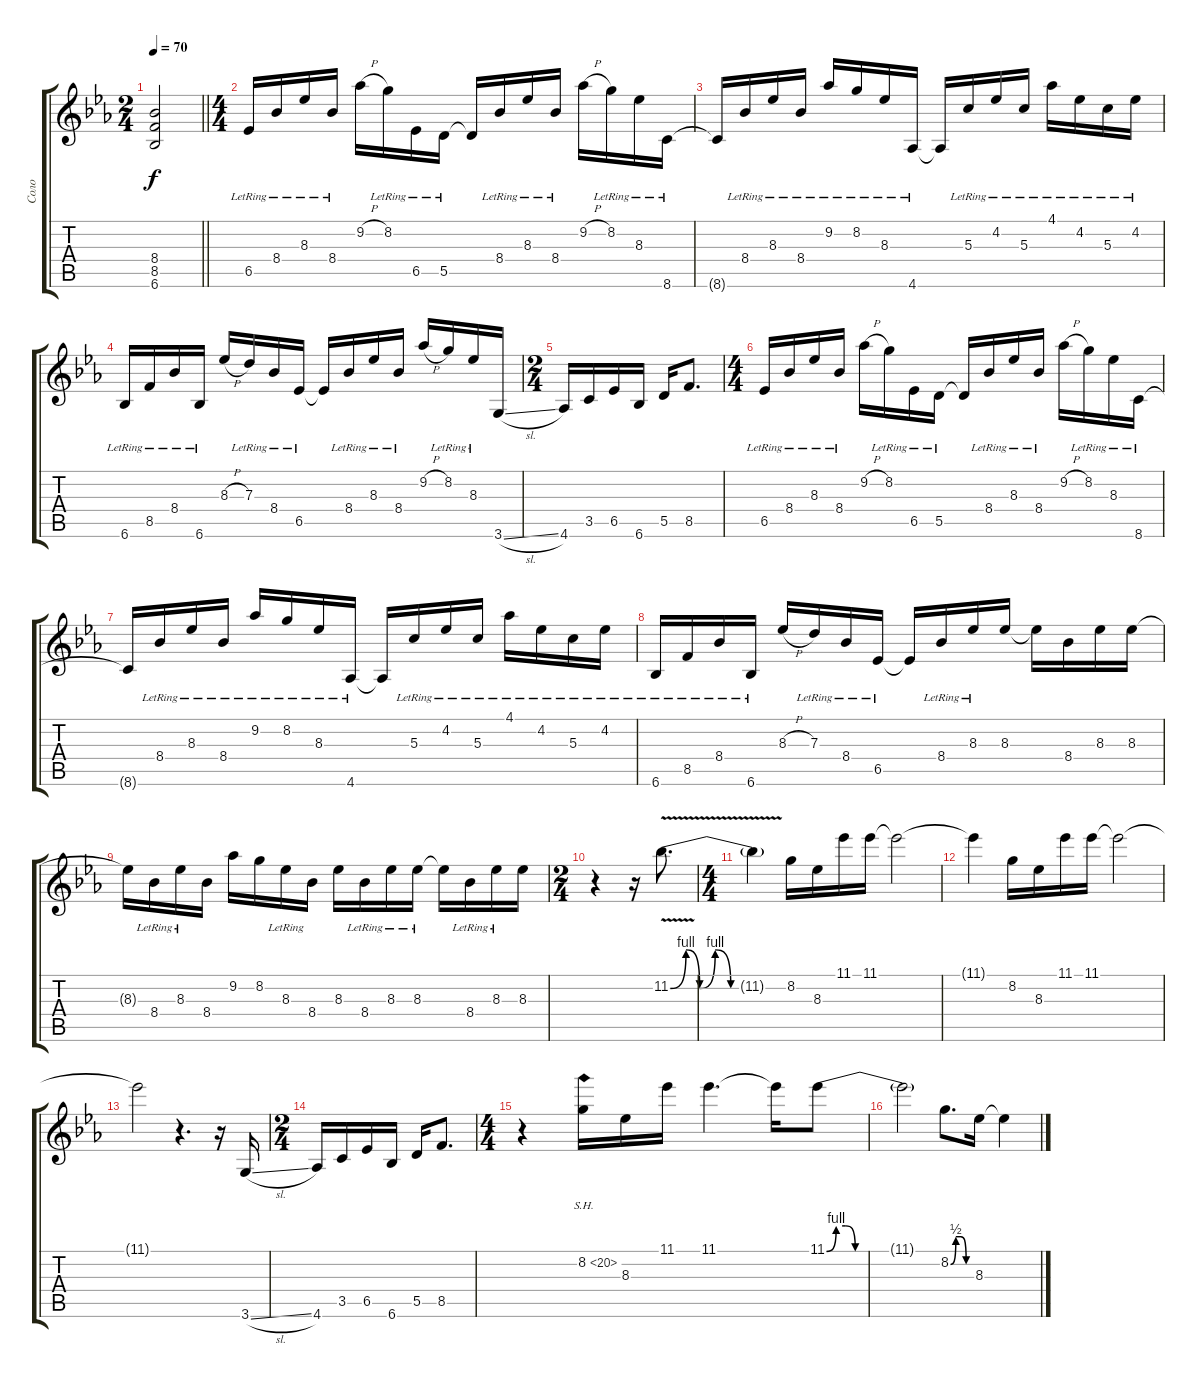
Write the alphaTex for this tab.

\track ("Соло" "Соло") {instrument distortionguitar}
\staff {score tabs}
\tuning (E4 B3 G3 D3 A2 E2) {hide}
\ts (2 4)
\tempo 70
\clef g2
\barLineRight lightlight
\ks eb
(8.4{t} 8.5{t} 6.6{t}).2{dy f} |
\ts (4 4)
6.5{lr}.16{volume 16 instrument electricguitarclean} 8.4{lr}.16 8.3{lr}.16 8.4{lr}.16 9.2{h}.16 8.2{lr}.16 6.5{lr}.16 5.5{lr}.16 5.5{t}.16 8.4{lr}.16 8.3{lr}.16 8.4{lr}.16 9.2{h}.16 8.2{lr}.16 8.3{lr}.16 8.6{lr}.16 |
8.6{t}.16 8.4{lr}.16 8.3{lr}.16 8.4{lr}.16 9.2{lr}.16 8.2{lr}.16 8.3{lr}.16 4.6{lr}.16 4.6{t}.16 5.3{lr}.16 4.2{lr}.16 5.3{lr}.16 4.1{lr}.16 4.2{lr}.16 5.3{lr}.16 4.2{lr}.16 |
6.6{lr}.16 8.5{lr}.16 8.4{lr}.16 6.6{lr}.16 8.3{h}.16 7.3{lr}.16 8.4{lr}.16 6.5{lr}.16 6.5{t}.16 8.4{lr}.16 8.3{lr}.16 8.4{lr}.16 9.2{h}.16 8.2{lr}.16 8.3{lr}.16 3.6{sl}.16{volume 13 instrument distortionguitar} |
\ts (2 4)
4.6.16 3.5.16 6.5.16 6.6.16 5.5.16 8.5.8{d} |
\ts (4 4)
6.5{lr}.16{volume 16 instrument electricguitarclean} 8.4{lr}.16 8.3{lr}.16 8.4{lr}.16 9.2{h}.16 8.2{lr}.16 6.5{lr}.16 5.5{lr}.16 5.5{t}.16 8.4{lr}.16 8.3{lr}.16 8.4{lr}.16 9.2{h}.16 8.2{lr}.16 8.3{lr}.16 8.6{lr}.16 |
8.6{t}.16 8.4{lr}.16 8.3{lr}.16 8.4{lr}.16 9.2{lr}.16 8.2{lr}.16 8.3{lr}.16 4.6{lr}.16 4.6{t}.16 5.3{lr}.16 4.2{lr}.16 5.3{lr}.16 4.1{lr}.16 4.2{lr}.16 5.3{lr}.16 4.2{lr}.16 |
6.6{lr}.16 8.5{lr}.16 8.4{lr}.16 6.6{lr}.16 8.3{h}.16 7.3{lr}.16 8.4{lr}.16 6.5{lr}.16 6.5{t}.16 8.4{lr}.16 8.3{lr}.16 8.3.16 8.3{t}.16 8.4.16 8.3.16 8.3.16 |
8.3{t}.16 8.4{lr}.16 8.3{lr}.16 8.4.16 9.2.16 8.2.16 8.3{lr}.16 8.4.16 8.3.16 8.4{lr}.16 8.3{lr}.16 8.3{lr}.16 8.3{t}.16 8.4{lr}.16 8.3{lr}.16 8.3.16 |
\ts (2 4)
r.4 r.16{instrument distortionguitar} 11.2{be (custom 0 0 8 4 15 0 23 4 31 0 60 0) v}.8{d} |
\ts (4 4)
11.2{t}.4 8.2.16 8.3.16 11.1.16 11.1.16 11.1{t}.2 |
11.1{t}.4 8.2.16 8.3.16 11.1.16 11.1.16 11.1{t}.2 |
11.1{t}.2 r.4{d} r.16 3.6{sl}.16{volume 13} |
\ts (2 4)
4.6.16 3.5.16 6.5.16 6.6.16 5.5.16 8.5.8{d} |
\ts (4 4)
r.4{volume 10} 8.2{sh 12}.16 8.3.16 11.1.16 11.1.4{d} 11.1{t}.16 11.1{be (custom 0 0 5 4 10 4 15 0 30 0 60 0)}.8 |
11.1{t}.2 8.2{be (custom 0 0 15 2 30 2 45 0 60 0)}.8{d} 8.3.16 8.3{t}.4
